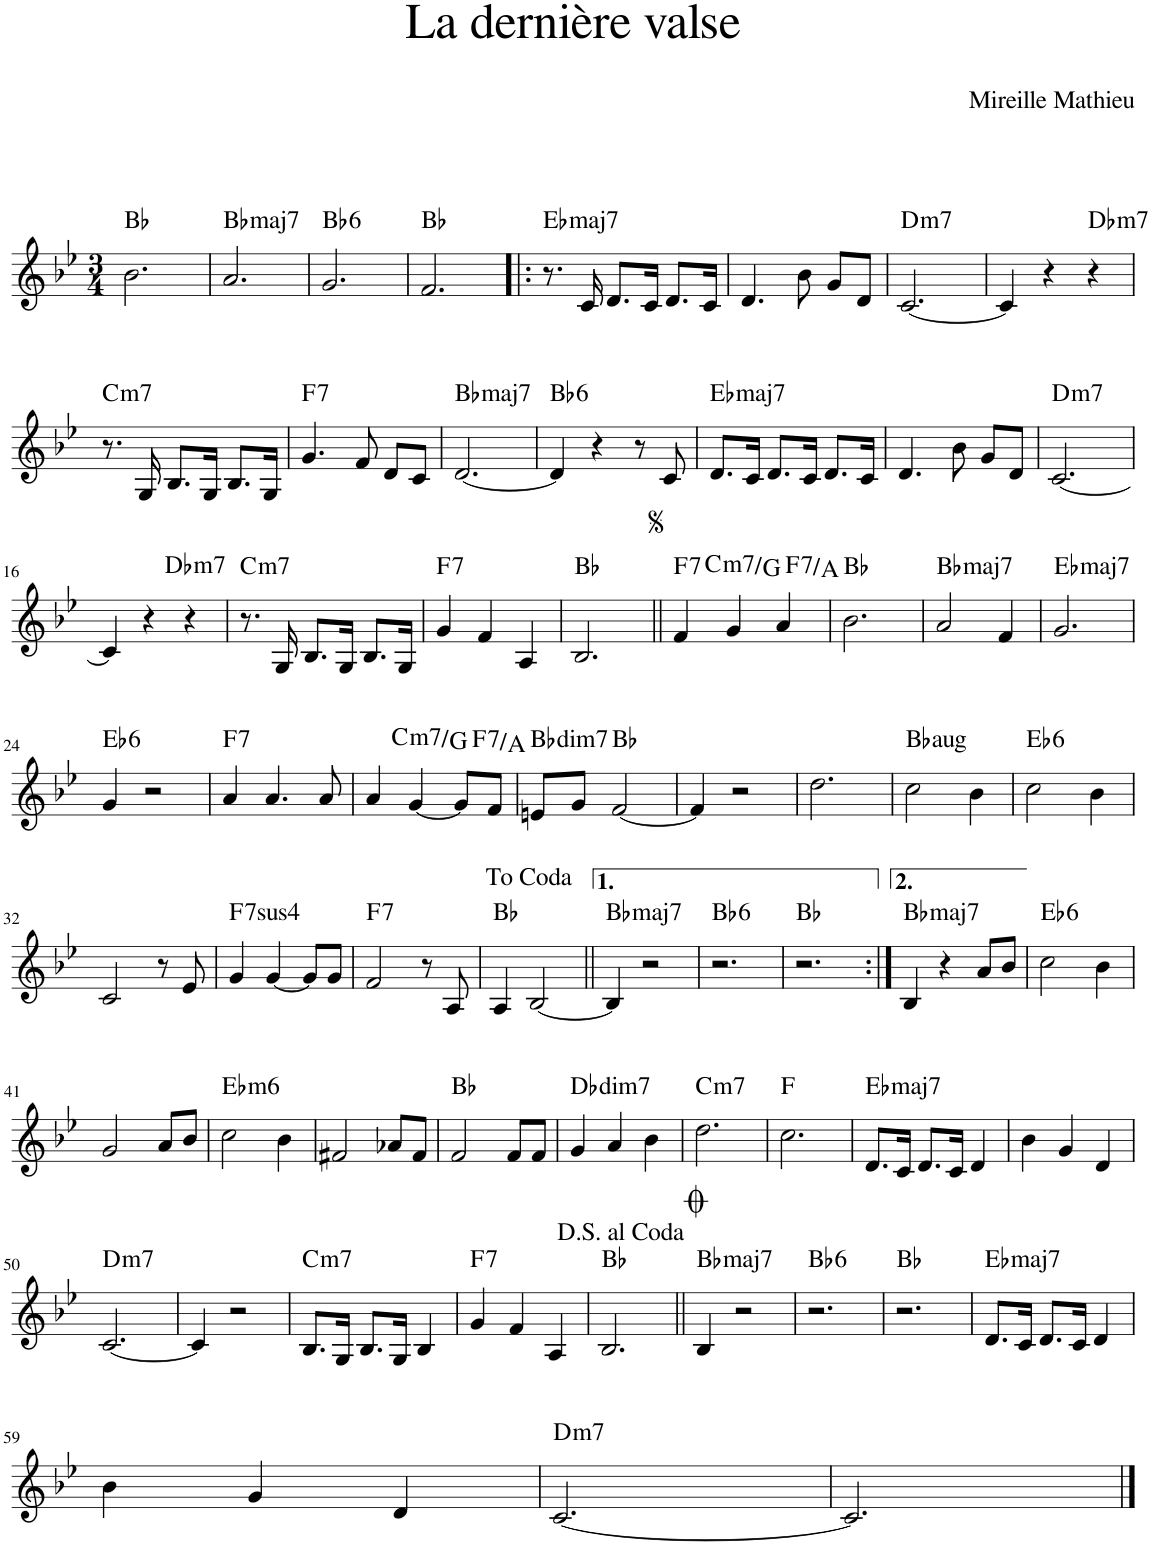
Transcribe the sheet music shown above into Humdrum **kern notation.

**kern	**harte
*part1	*part1
*staff1	*
*I"Piano	*
*I'Pno.	*
*clefG2	*
*k[b-e-]	*
*M3/4	*
=1	=1
2.b-\	Bb:maj
=2	=2
!	!LO:H:kt=maj7
2.a/	Bb:maj7
=3	=3
!	!LO:H:kt=6
2.g/	Bb:maj6
=4	=4
2.f/	Bb:maj
=5!|:	=5!|:
!	!LO:H:kt=maj7
8.r	Eb:maj7
16c/	.
8.d/L	.
16c/Jk	.
8.d/L	.
16c/Jk	.
=6	=6
4.d/	.
8b-\	.
8g/L	.
8d/J	.
=7	=7
!	!LO:H:kt=m7
[2.c/	D:min7
=8	=8
4c/]	.
4r	.
!	!LO:H:kt=m7
4r	Db:min7
!!LO:LB:g=z
=9	=9
!	!LO:H:kt=m7
8.r	C:min7
16G/	.
8.B-/L	.
16G/Jk	.
8.B-/L	.
16G/Jk	.
=10	=10
!	!LO:H:kt=7
4.g/	F:7
8f/	.
8d/L	.
8c/J	.
=11	=11
!	!LO:H:kt=maj7
[2.d/	Bb:maj7
=12	=12
!	!LO:H:kt=6
4d/]	Bb:maj6
4r	.
8r	.
8c/	.
=13	=13
!	!LO:H:kt=maj7
8.d/L	Eb:maj7
16c/Jk	.
8.d/L	.
16c/Jk	.
8.d/L	.
16c/Jk	.
=14	=14
4.d/	.
8b-\	.
8g/L	.
8d/J	.
=15	=15
!	!LO:H:kt=m7
[2.c/	D:min7
!!LO:LB:g=z
=16	=16
4c/]	.
4r	.
!	!LO:H:kt=m7
4r	Db:min7
=17	=17
!	!LO:H:kt=m7
8.r	C:min7
16G/	.
8.B-/L	.
16G/Jk	.
8.B-/L	.
16G/Jk	.
=18	=18
!	!LO:H:kt=7
4g/	F:7
4f/	.
4A/	.
=19	=19
2.B-/	Bb:maj
=20||	=20||
!	!LO:H:kt=7
4f/	F:7
!	!LO:H:kt=m7
4g/	C:min7/5
!	!LO:H:kt=7
4a/	F:7/3
=21	=21
2.b-\	Bb:maj
=22	=22
!	!LO:H:kt=maj7
2a/	Bb:maj7
4f/	.
=23	=23
!	!LO:H:kt=maj7
2.g/	Eb:maj7
!!LO:LB:g=z
=24	=24
!	!LO:H:kt=6
4g/	Eb:maj6
2r	.
=25	=25
!	!LO:H:kt=7
4a/	F:7
4.a/	.
8a/	.
=26	=26
4a/	.
!	!LO:H:kt=m7
[4g/	C:min7/5
8g/L]	.
!	!LO:H:kt=7
8f/J	F:7/3
=27	=27
!	!LO:H:kt=dim7
8en/L	Bb:dim7
8g/J	.
[2f/	Bb:maj
=28	=28
4f/]	.
2r	.
=29	=29
2.dd\	.
=30	=30
!	!LO:H:kt=aug
2cc\	Bb:aug
4b-\	.
=31	=31
!	!LO:H:kt=6
2cc\	Eb:maj6
4b-\	.
!!LO:LB:g=z
=32	=32
2c/	.
8r	.
8e-/	.
=33	=33
!	!LO:H:kt=74
4g/	F:sus4(7)
[4g/	.
8g/L]	.
8g/J	.
=34	=34
!	!LO:H:kt=7
2f/	F:7
8r	.
8A/	.
=35	=35
4A/	Bb:maj
[2B-/	.
=36||	=36||
!	!LO:H:kt=maj7
4B-/]	Bb:maj7
2r	.
=37	=37
!	!LO:H:kt=6
2.r	Bb:maj6
=38	=38
2.r	Bb:maj
=39:|!	=39:|!
!	!LO:H:kt=maj7
4B-/	Bb:maj7
4r	.
8a/L	.
8b-/J	.
=40	=40
!	!LO:H:kt=6
2cc\	Eb:maj6
4b-\	.
!!LO:LB:g=z
=41	=41
2g/	.
8a/L	.
8b-/J	.
=42	=42
!	!LO:H:kt=m6
2cc\	Eb:min6
4b-\	.
=43	=43
2f#X/	.
8a-X/L	.
8f#/J	.
=44	=44
2f/	Bb:maj
8f/L	.
8f/J	.
=45	=45
!	!LO:H:kt=dim7
4g/	Db:dim7
4a/	.
4b-\	.
=46	=46
!	!LO:H:kt=m7
2.dd\	C:min7
=47	=47
2.cc\	F:maj
=48	=48
!	!LO:H:kt=maj7
8.d/L	Eb:maj7
16c/Jk	.
8.d/L	.
16c/Jk	.
4d/	.
=49	=49
4b-\	.
4g/	.
4d/	.
!!LO:LB:g=z
=50	=50
!	!LO:H:kt=m7
[2.c/	D:min7
=51	=51
4c/]	.
2r	.
=52	=52
!	!LO:H:kt=m7
8.B-/L	C:min7
16G/Jk	.
8.B-/L	.
16G/Jk	.
4B-/	.
=53	=53
!	!LO:H:kt=7
4g/	F:7
4f/	.
4A/	.
=54	=54
2.B-/	Bb:maj
=55||	=55||
!	!LO:H:kt=maj7
4B-/	Bb:maj7
2r	.
=56	=56
!	!LO:H:kt=6
2.r	Bb:maj6
=57	=57
2.r	Bb:maj
=58	=58
!	!LO:H:kt=maj7
8.d/L	Eb:maj7
16c/Jk	.
8.d/L	.
16c/Jk	.
4d/	.
!!LO:LB:g=z
=59	=59
4b-\	.
4g/	.
4d/	.
=60	=60
!	!LO:H:kt=m7
[2.c/	D:min7
=61	=61
2.c/]	.
==	==
*-	*-
